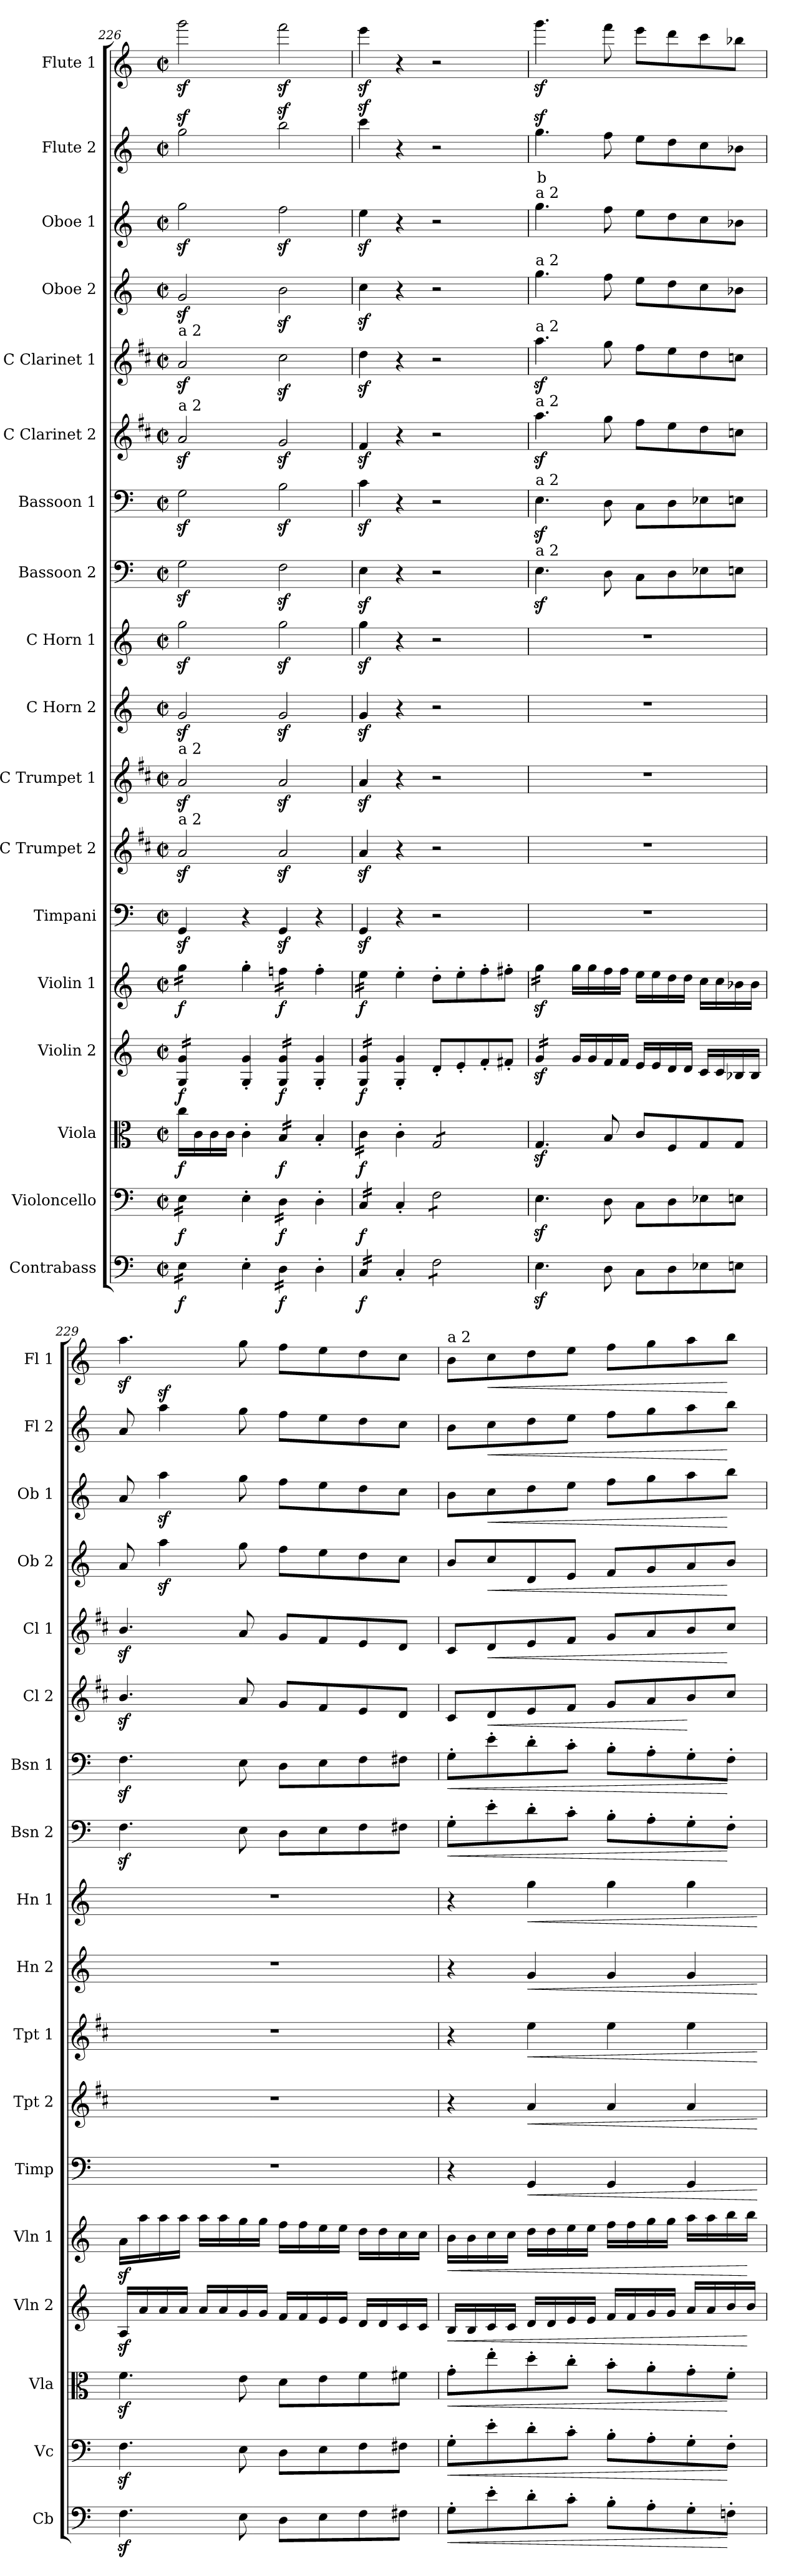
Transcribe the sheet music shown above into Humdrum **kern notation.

**kern	**dynam	**kern	**dynam	**kern	**dynam	**kern	**dynam	**kern	**dynam	**kern	**dynam	**kern	**dynam	**kern	**dynam	**kern	**dynam	**kern	**dynam	**kern	**dynam	**kern	**dynam	**kern	**dynam	**kern	**dynam	**kern	**dynam	**kern	**dynam	**kern	**text	**dynam	**kern	**dynam
*part18	*part18	*part17	*part17	*part16	*part16	*part15	*part15	*part14	*part14	*part13	*part13	*part12	*part12	*part11	*part11	*part10	*part10	*part9	*part9	*part8	*part8	*part7	*part7	*part6	*part6	*part5	*part5	*part4	*part4	*part3	*part3	*part2	*part2	*part2	*part1	*part1
*staff18	*staff18	*staff17	*staff17	*staff16	*staff16	*staff15	*staff15	*staff14	*staff14	*staff13	*staff13	*staff12	*staff12	*staff11	*staff11	*staff10	*staff10	*staff9	*staff9	*staff8	*staff8	*staff7	*staff7	*staff6	*staff6	*staff5	*staff5	*staff4	*staff4	*staff3	*staff3	*staff2	*staff2	*staff2	*staff1	*staff1
*I"Contrabass	*	*I"Violoncello	*	*I"Viola	*	*I"Violin 2	*	*I"Violin 1	*	*I"Timpani	*	*I"C Trumpet 2	*	*I"C Trumpet 1	*	*I"C Horn 2	*	*I"C Horn 1	*	*I"Bassoon 2	*	*I"Bassoon 1	*	*I"C Clarinet 2	*	*I"C Clarinet 1	*	*I"Oboe 2	*	*I"Oboe 1	*	*I"Flute 2	*	*	*I"Flute 1	*
*I'Cb	*	*I'Vc	*	*I'Vla	*	*I'Vln 2	*	*I'Vln 1	*	*I'Timp	*	*I'Tpt 2	*	*I'Tpt 1	*	*I'Hn 2	*	*I'Hn 1	*	*I'Bsn 2	*	*I'Bsn 1	*	*I'Cl 2	*	*I'Cl 1	*	*I'Ob 2	*	*I'Ob 1	*	*I'Fl 2	*	*	*I'Fl 1	*
*clefF4	*	*clefF4	*	*clefC3	*	*clefG2	*	*clefG2	*	*clefF4	*	*clefG2	*	*clefG2	*	*clefG2	*	*clefG2	*	*clefF4	*	*clefF4	*	*clefG2	*	*clefG2	*	*clefG2	*	*clefG2	*	*clefG2	*	*	*clefG2	*
*ITrd7c12	*	*	*	*	*	*	*	*	*	*	*	*ITrd1c2	*	*ITrd1c2	*	*ITrd7c12	*	*ITrd7c12	*	*	*	*	*	*ITrd1c2	*	*ITrd1c2	*	*	*	*	*	*	*	*	*	*
*k[]	*	*k[]	*	*k[]	*	*k[]	*	*k[]	*	*k[]	*	*k[]	*	*k[]	*	*k[]	*	*k[]	*	*k[]	*	*k[]	*	*k[]	*	*k[]	*	*k[]	*	*k[]	*	*k[]	*	*	*k[]	*
*M2/2	*	*M2/2	*	*M2/2	*	*M2/2	*	*M2/2	*	*M2/2	*	*M2/2	*	*M2/2	*	*M2/2	*	*M2/2	*	*M2/2	*	*M2/2	*	*M2/2	*	*M2/2	*	*M2/2	*	*M2/2	*	*M2/2	*	*	*M2/2	*
*met(c|)	*	*met(c|)	*	*met(c|)	*	*met(c|)	*	*met(c|)	*	*met(c|)	*	*met(c|)	*	*met(c|)	*	*met(c|)	*	*met(c|)	*	*met(c|)	*	*met(c|)	*	*met(c|)	*	*met(c|)	*	*met(c|)	*	*met(c|)	*	*met(c|)	*	*	*met(c|)	*
=226	=226	=226	=226	=226	=226	=226	=226	=226	=226	=226	=226	=226	=226	=226	=226	=226	=226	=226	=226	=226	=226	=226	=226	=226	=226	=226	=226	=226	=226	=226	=226	=226	=226	=226	=226	=226
!	!	!	!	!	!	!	!	!	!	!	!	!	!	!	!	!	!	!	!	!	!	!	!	!	!	!LO:TX:a:t=a 2	!	!	!	!	!	!	!	!	!	!
!	!	!	!	!	!	!	!	!	!	!	!	!	!	!	!	!	!	!	!	!	!	!	!	!LO:TX:a:t=a 2	!	!	!	!	!	!	!	!	!	!	!	!
!	!	!	!	!	!	!	!	!	!	!	!	!	!	!LO:TX:a:t=a 2	!	!	!	!	!	!	!	!	!	!	!	!	!	!	!	!	!	!	!	!	!	!
!	!	!	!	!	!	!	!	!	!	!	!	!LO:TX:a:t=a 2	!	!	!	!	!	!	!	!	!	!	!	!	!	!	!	!	!	!	!	!	!	!	!	!
!	!LO:DY:b	!	!LO:DY:b	!	!LO:DY:b	!	!LO:DY:b	!	!LO:DY:b	!	!	!	!	!	!	!	!	!	!	!	!	!	!	!	!	!	!	!	!	!	!	!	!	!	!	!
*tremolo	*	*	*	*	*	*	*	*	*	*	*	*	*	*	*	*	*	*	*	*	*	*	*	*	*	*	*	*	*	*	*	*	*	*	*	*
*	*	*tremolo	*	*	*	*	*	*	*	*	*	*	*	*	*	*	*	*	*	*	*	*	*	*	*	*	*	*	*	*	*	*	*	*	*	*
*	*	*	*	*	*	*tremolo	*	*	*	*	*	*	*	*	*	*	*	*	*	*	*	*	*	*	*	*	*	*	*	*	*	*	*	*	*	*
*	*	*	*	*	*	*	*	*tremolo	*	*	*	*	*	*	*	*	*	*	*	*	*	*	*	*	*	*	*	*	*	*	*	*	*	*	*	*
16EE\LL	f	16E\LL	f	16cc\LL	f	16G/ 16g/LL	f	16gg\LL	f	4GGz</	.	2gz</	.	2gz</	.	2Gz</	.	2gz<\	.	2Gz<\	.	2Gz<\	.	2gz</	.	2gz</	.	2gz</	.	2ggz<\	.	2ggz<\	.	.	2gggz<\	.
16EE\	.	16E\	.	16c\	.	16G/ 16g/	.	16gg\	.	.	.	.	.	.	.	.	.	.	.	.	.	.	.	.	.	.	.	.	.	.	.	.	.	.	.	.
16EE\	.	16E\	.	16c\	.	16G/ 16g/	.	16gg\	.	.	.	.	.	.	.	.	.	.	.	.	.	.	.	.	.	.	.	.	.	.	.	.	.	.	.	.
16EE\JJ	.	16E\JJ	.	16c\JJ	.	16G/ 16g/JJ	.	16gg\JJ	.	.	.	.	.	.	.	.	.	.	.	.	.	.	.	.	.	.	.	.	.	.	.	.	.	.	.	.
*	*	*	*	*	*	*	*	*Xtremolo	*	*	*	*	*	*	*	*	*	*	*	*	*	*	*	*	*	*	*	*	*	*	*	*	*	*	*	*
*	*	*	*	*	*	*Xtremolo	*	*	*	*	*	*	*	*	*	*	*	*	*	*	*	*	*	*	*	*	*	*	*	*	*	*	*	*	*	*
*	*	*Xtremolo	*	*	*	*	*	*	*	*	*	*	*	*	*	*	*	*	*	*	*	*	*	*	*	*	*	*	*	*	*	*	*	*	*	*
*Xtremolo	*	*	*	*	*	*	*	*	*	*	*	*	*	*	*	*	*	*	*	*	*	*	*	*	*	*	*	*	*	*	*	*	*	*	*	*
4EE'\	.	4E'\	.	4c'\	.	4G/' 4g/'	.	4gg'\	.	4r	.	.	.	.	.	.	.	.	.	.	.	.	.	.	.	.	.	.	.	.	.	.	.	.	.	.
!	!LO:DY:b	!	!LO:DY:b	!	!LO:DY:b	!	!LO:DY:b	!	!LO:DY:b	!	!	!	!	!	!	!	!	!	!	!	!	!	!	!	!	!	!	!	!	!	!	!	!	!	!	!
*tremolo	*	*	*	*	*	*	*	*	*	*	*	*	*	*	*	*	*	*	*	*	*	*	*	*	*	*	*	*	*	*	*	*	*	*	*	*
*	*	*tremolo	*	*	*	*	*	*	*	*	*	*	*	*	*	*	*	*	*	*	*	*	*	*	*	*	*	*	*	*	*	*	*	*	*	*
*	*	*	*	*tremolo	*	*	*	*	*	*	*	*	*	*	*	*	*	*	*	*	*	*	*	*	*	*	*	*	*	*	*	*	*	*	*	*
*	*	*	*	*	*	*tremolo	*	*	*	*	*	*	*	*	*	*	*	*	*	*	*	*	*	*	*	*	*	*	*	*	*	*	*	*	*	*
*	*	*	*	*	*	*	*	*tremolo	*	*	*	*	*	*	*	*	*	*	*	*	*	*	*	*	*	*	*	*	*	*	*	*	*	*	*	*
16DD\LL	f	16D\LL	f	16B/LL	f	16G/ 16g/LL	f	16ffn\LL	f	4GGz</	.	2gz</	.	2gz</	.	2Gz</	.	2gz<\	.	2Fz<\	.	2Bz<\	.	2fz</	.	2bz<\	.	2bz<\	.	2ffz<\	.	2bbz<\	.	.	2fffz<\	.
16DD\	.	16D\	.	16B/	.	16G/ 16g/	.	16ffn\	.	.	.	.	.	.	.	.	.	.	.	.	.	.	.	.	.	.	.	.	.	.	.	.	.	.	.	.
16DD\	.	16D\	.	16B/	.	16G/ 16g/	.	16ffn\	.	.	.	.	.	.	.	.	.	.	.	.	.	.	.	.	.	.	.	.	.	.	.	.	.	.	.	.
16DD\JJ	.	16D\JJ	.	16B/JJ	.	16G/ 16g/JJ	.	16ffn\JJ	.	.	.	.	.	.	.	.	.	.	.	.	.	.	.	.	.	.	.	.	.	.	.	.	.	.	.	.
*	*	*	*	*	*	*	*	*Xtremolo	*	*	*	*	*	*	*	*	*	*	*	*	*	*	*	*	*	*	*	*	*	*	*	*	*	*	*	*
*	*	*	*	*	*	*Xtremolo	*	*	*	*	*	*	*	*	*	*	*	*	*	*	*	*	*	*	*	*	*	*	*	*	*	*	*	*	*	*
*	*	*	*	*Xtremolo	*	*	*	*	*	*	*	*	*	*	*	*	*	*	*	*	*	*	*	*	*	*	*	*	*	*	*	*	*	*	*	*
*	*	*Xtremolo	*	*	*	*	*	*	*	*	*	*	*	*	*	*	*	*	*	*	*	*	*	*	*	*	*	*	*	*	*	*	*	*	*	*
*Xtremolo	*	*	*	*	*	*	*	*	*	*	*	*	*	*	*	*	*	*	*	*	*	*	*	*	*	*	*	*	*	*	*	*	*	*	*	*
4DD'\	.	4D'\	.	4B'/	.	4G/' 4g/'	.	4ff'\	.	4r	.	.	.	.	.	.	.	.	.	.	.	.	.	.	.	.	.	.	.	.	.	.	.	.	.	.
=227	=227	=227	=227	=227	=227	=227	=227	=227	=227	=227	=227	=227	=227	=227	=227	=227	=227	=227	=227	=227	=227	=227	=227	=227	=227	=227	=227	=227	=227	=227	=227	=227	=227	=227	=227	=227
!	!LO:DY:b	!	!LO:DY:b	!	!LO:DY:b	!	!LO:DY:b	!	!LO:DY:b	!	!	!	!	!	!	!	!	!	!	!	!	!	!	!	!	!	!	!	!	!	!	!	!	!	!	!
*tremolo	*	*	*	*	*	*	*	*	*	*	*	*	*	*	*	*	*	*	*	*	*	*	*	*	*	*	*	*	*	*	*	*	*	*	*	*
*	*	*tremolo	*	*	*	*	*	*	*	*	*	*	*	*	*	*	*	*	*	*	*	*	*	*	*	*	*	*	*	*	*	*	*	*	*	*
*	*	*	*	*tremolo	*	*	*	*	*	*	*	*	*	*	*	*	*	*	*	*	*	*	*	*	*	*	*	*	*	*	*	*	*	*	*	*
*	*	*	*	*	*	*tremolo	*	*	*	*	*	*	*	*	*	*	*	*	*	*	*	*	*	*	*	*	*	*	*	*	*	*	*	*	*	*
*	*	*	*	*	*	*	*	*tremolo	*	*	*	*	*	*	*	*	*	*	*	*	*	*	*	*	*	*	*	*	*	*	*	*	*	*	*	*
16CC/LL	f	16C/LL	f	16c\LL	f	16G/ 16g/LL	f	16ee\LL	f	4GGz</	.	4gz</	.	4gz</	.	4Gz</	.	4gz<\	.	4Ez<\	.	4cz<\	.	4ez</	.	4ccz<\	.	4ccz<\	.	4eez<\	.	4cccz<\	.	.	4eeez<\	.
16CC/	.	16C/	.	16c\	.	16G/ 16g/	.	16ee\	.	.	.	.	.	.	.	.	.	.	.	.	.	.	.	.	.	.	.	.	.	.	.	.	.	.	.	.
16CC/	.	16C/	.	16c\	.	16G/ 16g/	.	16ee\	.	.	.	.	.	.	.	.	.	.	.	.	.	.	.	.	.	.	.	.	.	.	.	.	.	.	.	.
16CC/JJ	.	16C/JJ	.	16c\JJ	.	16G/ 16g/JJ	.	16ee\JJ	.	.	.	.	.	.	.	.	.	.	.	.	.	.	.	.	.	.	.	.	.	.	.	.	.	.	.	.
*	*	*	*	*	*	*	*	*Xtremolo	*	*	*	*	*	*	*	*	*	*	*	*	*	*	*	*	*	*	*	*	*	*	*	*	*	*	*	*
*	*	*	*	*	*	*Xtremolo	*	*	*	*	*	*	*	*	*	*	*	*	*	*	*	*	*	*	*	*	*	*	*	*	*	*	*	*	*	*
*	*	*	*	*Xtremolo	*	*	*	*	*	*	*	*	*	*	*	*	*	*	*	*	*	*	*	*	*	*	*	*	*	*	*	*	*	*	*	*
*	*	*Xtremolo	*	*	*	*	*	*	*	*	*	*	*	*	*	*	*	*	*	*	*	*	*	*	*	*	*	*	*	*	*	*	*	*	*	*
*Xtremolo	*	*	*	*	*	*	*	*	*	*	*	*	*	*	*	*	*	*	*	*	*	*	*	*	*	*	*	*	*	*	*	*	*	*	*	*
4CC'/	.	4C'/	.	4c'\	.	4G/' 4g/'	.	4ee'\	.	4r	.	4r	.	4r	.	4r	.	4r	.	4r	.	4r	.	4r	.	4r	.	4r	.	4r	.	4r	.	.	4r	.
*tremolo	*	*	*	*	*	*	*	*	*	*	*	*	*	*	*	*	*	*	*	*	*	*	*	*	*	*	*	*	*	*	*	*	*	*	*	*
*	*	*tremolo	*	*	*	*	*	*	*	*	*	*	*	*	*	*	*	*	*	*	*	*	*	*	*	*	*	*	*	*	*	*	*	*	*	*
*	*	*	*	*tremolo	*	*	*	*	*	*	*	*	*	*	*	*	*	*	*	*	*	*	*	*	*	*	*	*	*	*	*	*	*	*	*	*
8FF\L	.	8F\L	.	8G/L	.	8d'/L	.	8dd'\L	.	2r	.	2r	.	2r	.	2r	.	2r	.	2r	.	2r	.	2r	.	2r	.	2r	.	2r	.	2r	.	.	2r	.
8FF\	.	8F\	.	8G/	.	8e'/	.	8ee'\	.	.	.	.	.	.	.	.	.	.	.	.	.	.	.	.	.	.	.	.	.	.	.	.	.	.	.	.
8FF\	.	8F\	.	8G/	.	8f'/	.	8ff'\	.	.	.	.	.	.	.	.	.	.	.	.	.	.	.	.	.	.	.	.	.	.	.	.	.	.	.	.
8FF\J	.	8F\J	.	8G/J	.	8f#X'/J	.	8ff#X'\J	.	.	.	.	.	.	.	.	.	.	.	.	.	.	.	.	.	.	.	.	.	.	.	.	.	.	.	.
*	*	*	*	*Xtremolo	*	*	*	*	*	*	*	*	*	*	*	*	*	*	*	*	*	*	*	*	*	*	*	*	*	*	*	*	*	*	*	*
*	*	*Xtremolo	*	*	*	*	*	*	*	*	*	*	*	*	*	*	*	*	*	*	*	*	*	*	*	*	*	*	*	*	*	*	*	*	*	*
*Xtremolo	*	*	*	*	*	*	*	*	*	*	*	*	*	*	*	*	*	*	*	*	*	*	*	*	*	*	*	*	*	*	*	*	*	*	*	*
!!LO:PB:g=z
=228	=228	=228	=228	=228	=228	=228	=228	=228	=228	=228	=228	=228	=228	=228	=228	=228	=228	=228	=228	=228	=228	=228	=228	=228	=228	=228	=228	=228	=228	=228	=228	=228	=228	=228	=228	=228
!	!	!	!	!	!	!	!	!	!	!	!	!	!	!	!	!	!	!	!	!	!	!	!	!	!	!	!	!	!	!LO:TX:a:t=a 2	!	!	!	!	!	!
!	!	!	!	!	!	!	!	!	!	!	!	!	!	!	!	!	!	!	!	!	!	!	!	!	!	!	!	!LO:TX:a:t=a 2	!	!	!	!	!	!	!	!
!	!	!	!	!	!	!	!	!	!	!	!	!	!	!	!	!	!	!	!	!	!	!	!	!	!	!LO:TX:a:t=a 2	!	!	!	!	!	!	!	!	!	!
!	!	!	!	!	!	!	!	!	!	!	!	!	!	!	!	!	!	!	!	!	!	!	!	!LO:TX:a:t=a 2	!	!	!	!	!	!	!	!	!	!	!	!
!	!	!	!	!	!	!	!	!	!	!	!	!	!	!	!	!	!	!	!	!	!	!LO:TX:a:t=a 2	!	!	!	!	!	!	!	!	!	!	!	!	!	!
!	!	!	!	!	!	!	!	!	!	!	!	!	!	!	!	!	!	!	!	!LO:TX:a:t=a 2	!	!	!	!	!	!	!	!	!	!	!	!	!	!	!	!
!	!	!	!	!	!	!	!	!	!	!	!	!	!	!	!	!	!	!	!	!	!	!	!	!	!	!	!	!	!	!	!	!	!LO:LY:b:color=#FF0000	!	!	!
*	*	*	*	*	*	*tremolo	*	*	*	*	*	*	*	*	*	*	*	*	*	*	*	*	*	*	*	*	*	*	*	*	*	*	*	*	*	*
*	*	*	*	*	*	*	*	*tremolo	*	*	*	*	*	*	*	*	*	*	*	*	*	*	*	*	*	*	*	*	*	*	*	*	*	*	*	*
4.EEz<\	.	4.Ez<\	.	4.Gz</	.	16gz</LL	.	16ggz<\LL	.	1r	.	1r	.	1r	.	1r	.	1r	.	4.Ez<\	.	4.Ez<\	.	4.ggz<\	.	4.ggz<\	.	4.gg\	.	4.gg\	.	4.ggz<\	b	.	4.gggz<\	.
.	.	.	.	.	.	16gz</	.	16ggz<\	.	.	.	.	.	.	.	.	.	.	.	.	.	.	.	.	.	.	.	.	.	.	.	.	.	.	.	.
.	.	.	.	.	.	16gz</	.	16ggz<\	.	.	.	.	.	.	.	.	.	.	.	.	.	.	.	.	.	.	.	.	.	.	.	.	.	.	.	.
.	.	.	.	.	.	16gz</JJ	.	16ggz<\JJ	.	.	.	.	.	.	.	.	.	.	.	.	.	.	.	.	.	.	.	.	.	.	.	.	.	.	.	.
*	*	*	*	*	*	*	*	*Xtremolo	*	*	*	*	*	*	*	*	*	*	*	*	*	*	*	*	*	*	*	*	*	*	*	*	*	*	*	*
*	*	*	*	*	*	*Xtremolo	*	*	*	*	*	*	*	*	*	*	*	*	*	*	*	*	*	*	*	*	*	*	*	*	*	*	*	*	*	*
.	.	.	.	.	.	16g/LL	.	16gg\LL	.	.	.	.	.	.	.	.	.	.	.	.	.	.	.	.	.	.	.	.	.	.	.	.	.	.	.	.
.	.	.	.	.	.	16g/	.	16gg\	.	.	.	.	.	.	.	.	.	.	.	.	.	.	.	.	.	.	.	.	.	.	.	.	.	.	.	.
8DD\	.	8D\	.	8B/	.	16f/	.	16ff\	.	.	.	.	.	.	.	.	.	.	.	8D\	.	8D\	.	8ff\	.	8ff\	.	8ff\	.	8ff\	.	8ff\	.	.	8fff\	.
.	.	.	.	.	.	16f/JJ	.	16ff\JJ	.	.	.	.	.	.	.	.	.	.	.	.	.	.	.	.	.	.	.	.	.	.	.	.	.	.	.	.
8CC\L	.	8C\L	.	8c/L	.	16e/LL	.	16ee\LL	.	.	.	.	.	.	.	.	.	.	.	8C\L	.	8C\L	.	8ee\L	.	8ee\L	.	8ee\L	.	8ee\L	.	8ee\L	.	.	8eee\L	.
.	.	.	.	.	.	16e/	.	16ee\	.	.	.	.	.	.	.	.	.	.	.	.	.	.	.	.	.	.	.	.	.	.	.	.	.	.	.	.
8DD\	.	8D\	.	8F/	.	16d/	.	16dd\	.	.	.	.	.	.	.	.	.	.	.	8D\	.	8D\	.	8dd\	.	8dd\	.	8dd\	.	8dd\	.	8dd\	.	.	8ddd\	.
.	.	.	.	.	.	16d/JJ	.	16dd\JJ	.	.	.	.	.	.	.	.	.	.	.	.	.	.	.	.	.	.	.	.	.	.	.	.	.	.	.	.
8EE-X\	.	8E-X\	.	8G/	.	16c/LL	.	16cc\LL	.	.	.	.	.	.	.	.	.	.	.	8E-X\	.	8E-X\	.	8cc\	.	8cc\	.	8cc\	.	8cc\	.	8cc\	.	.	8ccc\	.
.	.	.	.	.	.	16c/	.	16cc\	.	.	.	.	.	.	.	.	.	.	.	.	.	.	.	.	.	.	.	.	.	.	.	.	.	.	.	.
8EEn\J	.	8En\J	.	8G/J	.	16B-X/	.	16b-X\	.	.	.	.	.	.	.	.	.	.	.	8En\J	.	8En\J	.	8b-X\J	.	8b-X\J	.	8b-X\J	.	8b-X\J	.	8b-X\J	.	.	8bb-X\J	.
.	.	.	.	.	.	16B-/JJ	.	16b-\JJ	.	.	.	.	.	.	.	.	.	.	.	.	.	.	.	.	.	.	.	.	.	.	.	.	.	.	.	.
=229	=229	=229	=229	=229	=229	=229	=229	=229	=229	=229	=229	=229	=229	=229	=229	=229	=229	=229	=229	=229	=229	=229	=229	=229	=229	=229	=229	=229	=229	=229	=229	=229	=229	=229	=229	=229
4.FFz<\	.	4.Fz<\	.	4.fz<\	.	16Az</LL	.	16az<\LL	.	1r	.	1r	.	1r	.	1r	.	1r	.	4.Fz<\	.	4.Fz<\	.	4.az</	.	4.az</	.	8a/	.	8a/	.	8a/	.	.	4.aaz<\	.
.	.	.	.	.	.	16a/	.	16aa\	.	.	.	.	.	.	.	.	.	.	.	.	.	.	.	.	.	.	.	.	.	.	.	.	.	.	.	.
.	.	.	.	.	.	16a/	.	16aa\	.	.	.	.	.	.	.	.	.	.	.	.	.	.	.	.	.	.	.	4aaz<\	.	4aaz<\	.	4aaz<\	.	.	.	.
.	.	.	.	.	.	16a/JJ	.	16aa\JJ	.	.	.	.	.	.	.	.	.	.	.	.	.	.	.	.	.	.	.	.	.	.	.	.	.	.	.	.
.	.	.	.	.	.	16a/LL	.	16aa\LL	.	.	.	.	.	.	.	.	.	.	.	.	.	.	.	.	.	.	.	.	.	.	.	.	.	.	.	.
.	.	.	.	.	.	16a/	.	16aa\	.	.	.	.	.	.	.	.	.	.	.	.	.	.	.	.	.	.	.	.	.	.	.	.	.	.	.	.
8EE\	.	8E\	.	8e\	.	16g/	.	16gg\	.	.	.	.	.	.	.	.	.	.	.	8E\	.	8E\	.	8g/	.	8g/	.	8gg\	.	8gg\	.	8gg\	.	.	8gg\	.
.	.	.	.	.	.	16g/JJ	.	16gg\JJ	.	.	.	.	.	.	.	.	.	.	.	.	.	.	.	.	.	.	.	.	.	.	.	.	.	.	.	.
8DD\L	.	8D\L	.	8d\L	.	16f/LL	.	16ff\LL	.	.	.	.	.	.	.	.	.	.	.	8D\L	.	8D\L	.	8f/L	.	8f/L	.	8ff\L	.	8ff\L	.	8ff\L	.	.	8ff\L	.
.	.	.	.	.	.	16f/	.	16ff\	.	.	.	.	.	.	.	.	.	.	.	.	.	.	.	.	.	.	.	.	.	.	.	.	.	.	.	.
8EE\	.	8E\	.	8e\	.	16e/	.	16ee\	.	.	.	.	.	.	.	.	.	.	.	8E\	.	8E\	.	8e/	.	8e/	.	8ee\	.	8ee\	.	8ee\	.	.	8ee\	.
.	.	.	.	.	.	16e/JJ	.	16ee\JJ	.	.	.	.	.	.	.	.	.	.	.	.	.	.	.	.	.	.	.	.	.	.	.	.	.	.	.	.
8FF\	.	8F\	.	8f\	.	16d/LL	.	16dd\LL	.	.	.	.	.	.	.	.	.	.	.	8F\	.	8F\	.	8d/	.	8d/	.	8dd\	.	8dd\	.	8dd\	.	.	8dd\	.
.	.	.	.	.	.	16d/	.	16dd\	.	.	.	.	.	.	.	.	.	.	.	.	.	.	.	.	.	.	.	.	.	.	.	.	.	.	.	.
8FF#X\J	.	8F#X\J	.	8f#X\J	.	16c/	.	16cc\	.	.	.	.	.	.	.	.	.	.	.	8F#X\J	.	8F#X\J	.	8c/J	.	8c/J	.	8cc\J	.	8cc\J	.	8cc\J	.	.	8cc\J	.
.	.	.	.	.	.	16c/JJ	.	16cc\JJ	.	.	.	.	.	.	.	.	.	.	.	.	.	.	.	.	.	.	.	.	.	.	.	.	.	.	.	.
=230	=230	=230	=230	=230	=230	=230	=230	=230	=230	=230	=230	=230	=230	=230	=230	=230	=230	=230	=230	=230	=230	=230	=230	=230	=230	=230	=230	=230	=230	=230	=230	=230	=230	=230	=230	=230
!	!	!	!	!	!	!	!	!	!	!	!	!	!	!	!	!	!	!	!	!	!	!	!	!	!	!	!	!	!	!	!	!	!	!	!LO:TX:a:t=a 2	!
!	!LO:HP:b	!	!LO:HP:b	!	!LO:HP:b	!	!LO:HP:b	!	!LO:HP:b	!	!	!	!	!	!	!	!	!	!	!	!LO:HP:b	!	!LO:HP:b	!	!	!	!	!	!	!	!	!	!	!	!	!
8GG'\L	<	8G'\L	<	8g'\L	<	16B/LL	<	16b\LL	<	4r	.	4r	.	4r	.	4r	.	4r	.	8G'\L	<	8G'\L	<	8B/L	.	8B/L	.	8b/L	.	8b\L	.	8b\L	.	.	8b\L	.
.	.	.	.	.	.	16B/	.	16b\	.	.	.	.	.	.	.	.	.	.	.	.	.	.	.	.	.	.	.	.	.	.	.	.	.	.	.	.
!	!	!	!	!	!	!	!	!	!	!	!	!	!	!	!	!	!	!	!	!	!	!	!	!	!LO:HP:b	!	!LO:HP:b	!	!LO:HP:b	!	!LO:HP:b	!	!	!LO:HP:b	!	!LO:HP:b
8E'\	.	8e'\	.	8ee'\	.	16c/	.	16cc\	.	.	.	.	.	.	.	.	.	.	.	8e'\	.	8e'\	.	8c/	<	8c/	<	8cc/	<	8cc\	<	8cc\	.	<	8cc\	<
.	.	.	.	.	.	16c/JJ	.	16cc\JJ	.	.	.	.	.	.	.	.	.	.	.	.	.	.	.	.	.	.	.	.	.	.	.	.	.	.	.	.
!	!	!	!	!	!	!	!	!	!	!	!LO:HP:b	!	!LO:HP:b	!	!LO:HP:b	!	!LO:HP:b	!	!LO:HP:b	!	!	!	!	!	!	!	!	!	!	!	!	!	!	!	!	!
8D'\	.	8d'\	.	8dd'\	.	16d/LL	.	16dd\LL	.	4GG/	<	4g/	<	4dd\	<	4G/	<	4g\	<	8d'\	.	8d'\	.	8d/	.	8d/	.	8d/	.	8dd\	.	8dd\	.	.	8dd\	.
.	.	.	.	.	.	16d/	.	16dd\	.	.	.	.	.	.	.	.	.	.	.	.	.	.	.	.	.	.	.	.	.	.	.	.	.	.	.	.
8C'\J	.	8c'\J	.	8cc'\J	.	16e/	.	16ee\	.	.	.	.	.	.	.	.	.	.	.	8c'\J	.	8c'\J	.	8e/J	.	8e/J	.	8e/J	.	8ee\J	.	8ee\J	.	.	8ee\J	.
.	.	.	.	.	.	16e/JJ	.	16ee\JJ	.	.	.	.	.	.	.	.	.	.	.	.	.	.	.	.	.	.	.	.	.	.	.	.	.	.	.	.
8BB'\L	.	8B'\L	.	8b'\L	.	16f/LL	.	16ff\LL	.	4GG/	.	4g/	.	4dd\	.	4G/	.	4g\	.	8B'\L	.	8B'\L	.	8f/L	.	8f/L	.	8f/L	.	8ff\L	.	8ff\L	.	.	8ff\L	.
.	.	.	.	.	.	16f/	.	16ff\	.	.	.	.	.	.	.	.	.	.	.	.	.	.	.	.	.	.	.	.	.	.	.	.	.	.	.	.
8AA'\	.	8A'\	.	8a'\	.	16g/	.	16gg\	.	.	.	.	.	.	.	.	.	.	.	8A'\	.	8A'\	.	8g/	.	8g/	.	8g/	.	8gg\	.	8gg\	.	.	8gg\	.
.	.	.	.	.	.	16g/JJ	.	16gg\JJ	.	.	.	.	.	.	.	.	.	.	.	.	.	.	.	.	.	.	.	.	.	.	.	.	.	.	.	.
8GG'\	.	8G'\	.	8g'\	.	16a/LL	.	16aa\LL	.	4GG/	.	4g/	.	4dd\	.	4G/	.	4g\	.	8G'\	.	8G'\	.	8a/	[	8a/	.	8a/	.	8aa\	.	8aa\	.	.	8aa\	.
.	.	.	.	.	.	16a/	.	16aa\	.	.	.	.	.	.	.	.	.	.	.	.	.	.	.	.	.	.	.	.	.	.	.	.	.	.	.	.
8FFn'\J	[	8F'\J	[	8f'\J	[	16b/	.	16bb\	.	.	.	.	.	.	.	.	.	.	.	8F'\J	[	8F'\J	[	8b/J	.	8b/J	[	8b/J	[	8bb\J	[	8bb\J	.	[	8bb\J	[
.	.	.	.	.	.	16b/JJ	[	16bb\JJ	[	.	.	.	.	.	.	.	.	.	.	.	.	.	.	.	.	.	.	.	.	.	.	.	.	.	.	.
.	.	.	.	.	.	.	.	.	.	.	[	.	[	.	[	.	[	.	[	.	.	.	.	.	.	.	.	.	.	.	.	.	.	.	.	.
=	=	=	=	=	=	=	=	=	=	=	=	=	=	=	=	=	=	=	=	=	=	=	=	=	=	=	=	=	=	=	=	=	=	=	=	=
*-	*-	*-	*-	*-	*-	*-	*-	*-	*-	*-	*-	*-	*-	*-	*-	*-	*-	*-	*-	*-	*-	*-	*-	*-	*-	*-	*-	*-	*-	*-	*-	*-	*-	*-	*-	*-
